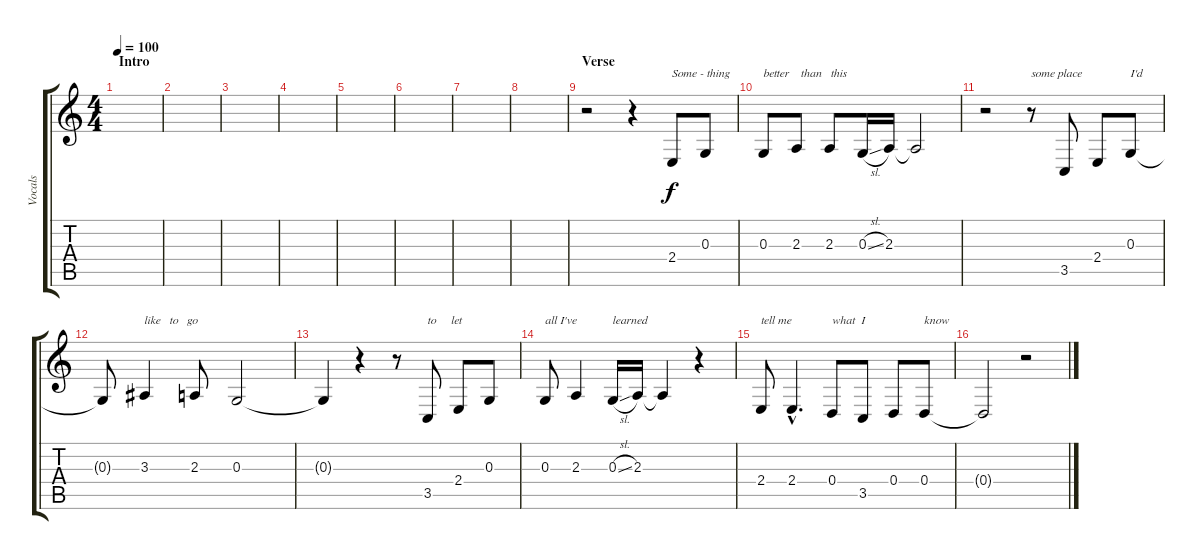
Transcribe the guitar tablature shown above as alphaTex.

\track ("Vocals" "Vocals") {instrument altosax}
\staff {score tabs}
\tuning (E4 B3 G3 D3 A2 E2) {hide}
\ts (4 4)
\section ("" "Intro")
\tempo 100
\clef g2
\ks c
|
|
|
|
|
|
|
|
\section ("" "Verse")
r.2 r.4 2.4.8{txt "Some - thing"} 0.3.8 |
0.3.8{txt "better    than   this"} 2.3.8 2.3.8 0.3{sl}.16 2.3.16 2.3{t}.2 |
r.2 r.8{txt "some place"} 3.5.8 2.4.8 0.3.8{txt "I'd"} |
0.3{t}.8 3.3.4{txt "like   to   go"} 2.3.8 0.3.2 |
0.3{t}.4 r.4 r.8 3.5.8{txt "to     let"} 2.4.8 0.3.8 |
0.3.8{txt "all I've"} 2.3.4 0.3{sl}.16{txt "learned"} 2.3.16 2.3{t}.4 r.4 |
2.4.8{txt "tell me"} 2.4{hac}.4{d} 0.4.8{txt "what  I"} 3.5.8 0.4.8 0.4.8{txt "know"} |
0.4{t}.2 r.2
